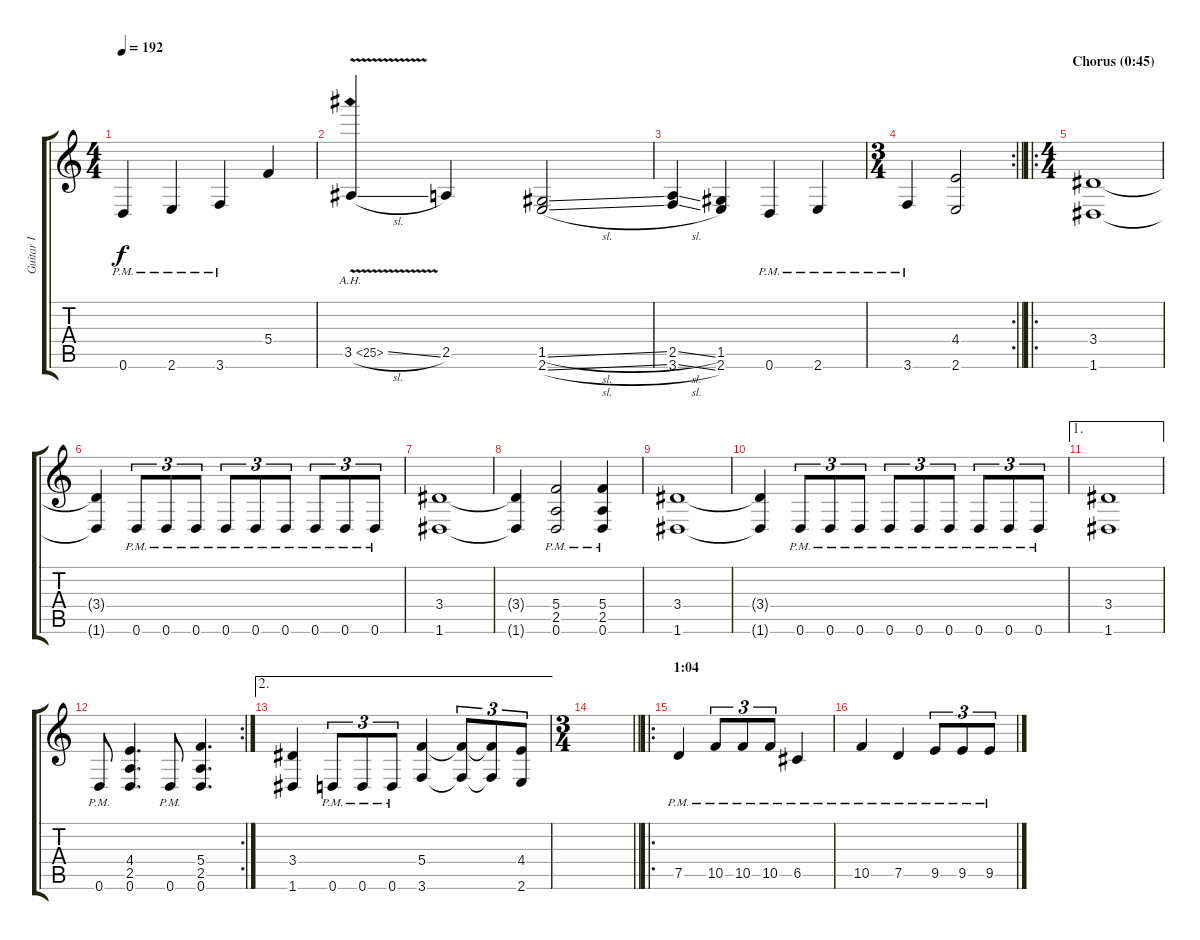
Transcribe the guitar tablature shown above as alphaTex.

\track ("Guitar I" "Guitar I") {instrument overdrivenguitar}
\staff {score tabs}
\tuning (D4 A3 F3 C3 G2 D2) {hide}
\ts (4 4)
\tempo 192
\clef g2
\ks c
0.6{pm}.4{dy f} 2.6{pm}.4 3.6{pm}.4 5.4.4 |
3.5{ah 22 v sl}.4 2.5.4 (1.5{sl} 2.6{sl}).2 |
(2.5{sl} 3.6{sl}).4 (1.5 2.6).4 0.6{pm}.4 2.6{pm}.4 |
\rc 2
\ts (3 4)
\barLineRight lightlight
3.6{pm}.4 (4.4 2.6).2 |
\ro
\ts (4 4)
\section ("" "Chorus (0:45)")
(3.4 1.6).1 |
(3.4{t} 1.6{t}).4 0.6{pm}.8{tu (3 2)} 0.6{pm}.8{tu (3 2)} 0.6{pm}.8{tu (3 2)} 0.6{pm}.8{tu (3 2)} 0.6{pm}.8{tu (3 2)} 0.6{pm}.8{tu (3 2)} 0.6{pm}.8{tu (3 2)} 0.6{pm}.8{tu (3 2)} 0.6{pm}.8{tu (3 2)} |
(3.4 1.6).1 |
(3.4{t} 1.6{t}).4 (5.4{pm} 2.5{pm} 0.6{pm}).2 (5.4{pm} 2.5{pm} 0.6{pm}).4 |
(3.4 1.6).1 |
(3.4{t} 1.6{t}).4 0.6{pm}.8{tu (3 2)} 0.6{pm}.8{tu (3 2)} 0.6{pm}.8{tu (3 2)} 0.6{pm}.8{tu (3 2)} 0.6{pm}.8{tu (3 2)} 0.6{pm}.8{tu (3 2)} 0.6{pm}.8{tu (3 2)} 0.6{pm}.8{tu (3 2)} 0.6{pm}.8{tu (3 2)} |
\ae 1
(3.4 1.6).1 |
\rc 2
0.6{pm}.8 (4.4 2.5 0.6).4{d} 0.6{pm}.8 (5.4 2.5 0.6).4{d} |
\ae 2
(3.4 1.6).4 0.6{pm}.8{tu (3 2)} 0.6{pm}.8{tu (3 2)} 0.6{pm}.8{tu (3 2)} (5.4 3.6).4 (5.4{t} 3.6{t}).8{tu (3 2)} (5.4{t} 3.6{t}).8{tu (3 2)} (4.4 2.6).8{tu (3 2)} |
\ts (3 4)
\barLineRight lightlight
|
\ro
\section ("" "1:04")
7.5{pm}.4 10.5{pm}.8{tu (3 2)} 10.5{pm}.8{tu (3 2)} 10.5{pm}.8{tu (3 2)} 6.5{pm}.4 |
10.5{pm}.4 7.5{pm}.4 9.5{pm}.8{tu (3 2)} 9.5{pm}.8{tu (3 2)} 9.5{pm}.8{tu (3 2)}
